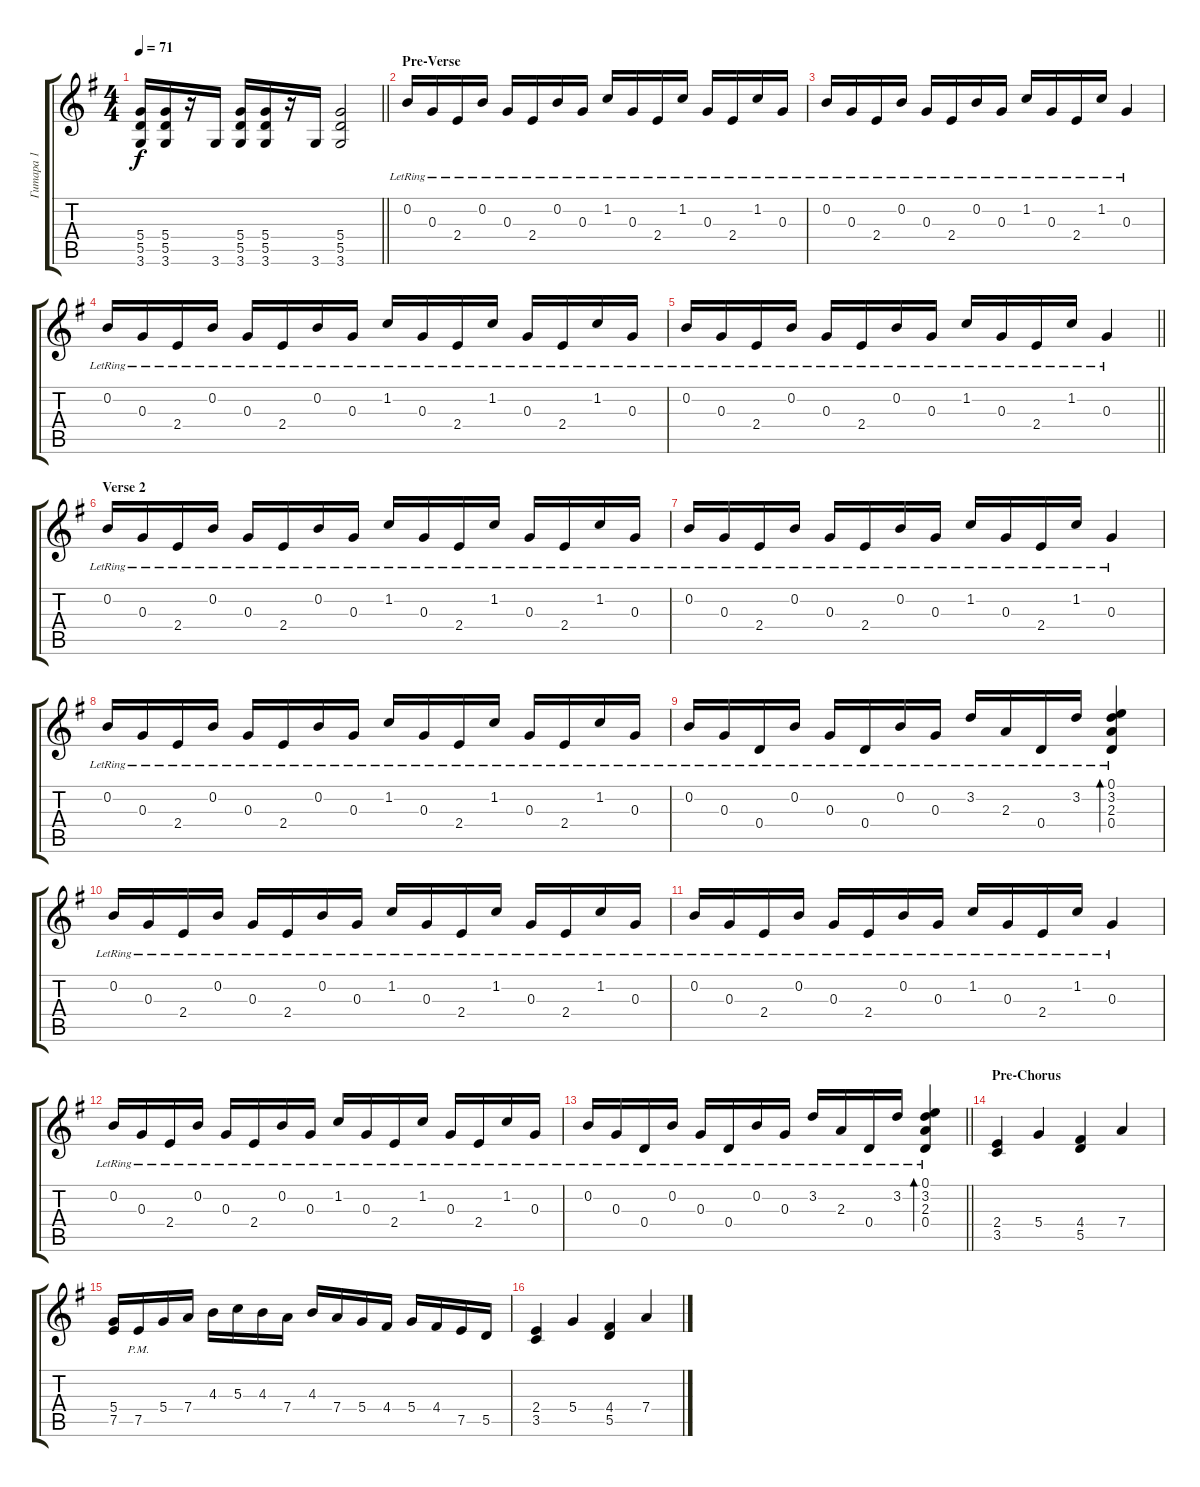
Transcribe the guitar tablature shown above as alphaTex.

\track ("Гитара 1" "Гитара 1") {instrument distortionguitar}
\staff {score tabs}
\tuning (E4 B3 G3 D3 A2 E2) {hide}
\ts (4 4)
\tempo 71
\clef g2
\barLineRight lightlight
\ks eminor
(5.4 5.5 3.6).16{dy f} (5.4 5.5 3.6).16 r.16 3.6.16 (5.4 5.5 3.6).16 (5.4 5.5 3.6).16 r.16 3.6.16 (5.4 5.5 3.6).2 |
\section ("" "Pre-Verse")
0.2{lr}.16{volume 11 instrument electricguitarclean} 0.3{lr}.16 2.4{lr}.16 0.2{lr}.16 0.3{lr}.16 2.4{lr}.16 0.2{lr}.16 0.3{lr}.16 1.2{lr}.16 0.3{lr}.16 2.4{lr}.16 1.2{lr}.16 0.3{lr}.16 2.4{lr}.16 1.2{lr}.16 0.3{lr}.16 |
0.2{lr}.16 0.3{lr}.16 2.4{lr}.16 0.2{lr}.16 0.3{lr}.16 2.4{lr}.16 0.2{lr}.16 0.3{lr}.16 1.2{lr}.16 0.3{lr}.16 2.4{lr}.16 1.2{lr}.16 0.3{lr}.4 |
0.2{lr}.16 0.3{lr}.16 2.4{lr}.16 0.2{lr}.16 0.3{lr}.16 2.4{lr}.16 0.2{lr}.16 0.3{lr}.16 1.2{lr}.16 0.3{lr}.16 2.4{lr}.16 1.2{lr}.16 0.3{lr}.16 2.4{lr}.16 1.2{lr}.16 0.3{lr}.16 |
\barLineRight lightlight
0.2{lr}.16 0.3{lr}.16 2.4{lr}.16 0.2{lr}.16 0.3{lr}.16 2.4{lr}.16 0.2{lr}.16 0.3{lr}.16 1.2{lr}.16 0.3{lr}.16 2.4{lr}.16 1.2{lr}.16 0.3{lr}.4 |
\section ("" "Verse 2")
0.2{lr}.16 0.3{lr}.16 2.4{lr}.16 0.2{lr}.16 0.3{lr}.16 2.4{lr}.16 0.2{lr}.16 0.3{lr}.16 1.2{lr}.16 0.3{lr}.16 2.4{lr}.16 1.2{lr}.16 0.3{lr}.16 2.4{lr}.16 1.2{lr}.16 0.3{lr}.16 |
0.2{lr}.16 0.3{lr}.16 2.4{lr}.16 0.2{lr}.16 0.3{lr}.16 2.4{lr}.16 0.2{lr}.16 0.3{lr}.16 1.2{lr}.16 0.3{lr}.16 2.4{lr}.16 1.2{lr}.16 0.3{lr}.4 |
0.2{lr}.16 0.3{lr}.16 2.4{lr}.16 0.2{lr}.16 0.3{lr}.16 2.4{lr}.16 0.2{lr}.16 0.3{lr}.16 1.2{lr}.16 0.3{lr}.16 2.4{lr}.16 1.2{lr}.16 0.3{lr}.16 2.4{lr}.16 1.2{lr}.16 0.3{lr}.16 |
0.2{lr}.16 0.3{lr}.16 0.4{lr}.16 0.2{lr}.16 0.3{lr}.16 0.4{lr}.16 0.2{lr}.16 0.3{lr}.16 3.2{lr}.16 2.3{lr}.16 0.4{lr}.16 3.2{lr}.16 (0.1{lr} 3.2{lr} 2.3{lr} 0.4{lr}).4{bd 60} |
0.2{lr}.16 0.3{lr}.16 2.4{lr}.16 0.2{lr}.16 0.3{lr}.16 2.4{lr}.16 0.2{lr}.16 0.3{lr}.16 1.2{lr}.16 0.3{lr}.16 2.4{lr}.16 1.2{lr}.16 0.3{lr}.16 2.4{lr}.16 1.2{lr}.16 0.3{lr}.16 |
0.2{lr}.16 0.3{lr}.16 2.4{lr}.16 0.2{lr}.16 0.3{lr}.16 2.4{lr}.16 0.2{lr}.16 0.3{lr}.16 1.2{lr}.16 0.3{lr}.16 2.4{lr}.16 1.2{lr}.16 0.3{lr}.4 |
0.2{lr}.16 0.3{lr}.16 2.4{lr}.16 0.2{lr}.16 0.3{lr}.16 2.4{lr}.16 0.2{lr}.16 0.3{lr}.16 1.2{lr}.16 0.3{lr}.16 2.4{lr}.16 1.2{lr}.16 0.3{lr}.16 2.4{lr}.16 1.2{lr}.16 0.3{lr}.16 |
\barLineRight lightlight
0.2{lr}.16 0.3{lr}.16 0.4{lr}.16 0.2{lr}.16 0.3{lr}.16 0.4{lr}.16 0.2{lr}.16 0.3{lr}.16 3.2{lr}.16 2.3{lr}.16 0.4{lr}.16 3.2{lr}.16 (0.1{lr} 3.2{lr} 2.3{lr} 0.4{lr}).4{bd 60} |
\section ("" "Pre-Chorus")
(2.4 3.5).4{volume 8 instrument distortionguitar} 5.4.4 (4.4 5.5).4 7.4.4 |
(5.4 7.5).16 7.5{pm}.16 5.4.16 7.4.16 4.3.16 5.3.16 4.3.16 7.4.16 4.3.16 7.4.16 5.4.16 4.4.16 5.4.16 4.4.16 7.5.16 5.5.16 |
(2.4 3.5).4 5.4.4 (4.4 5.5).4 7.4.4
